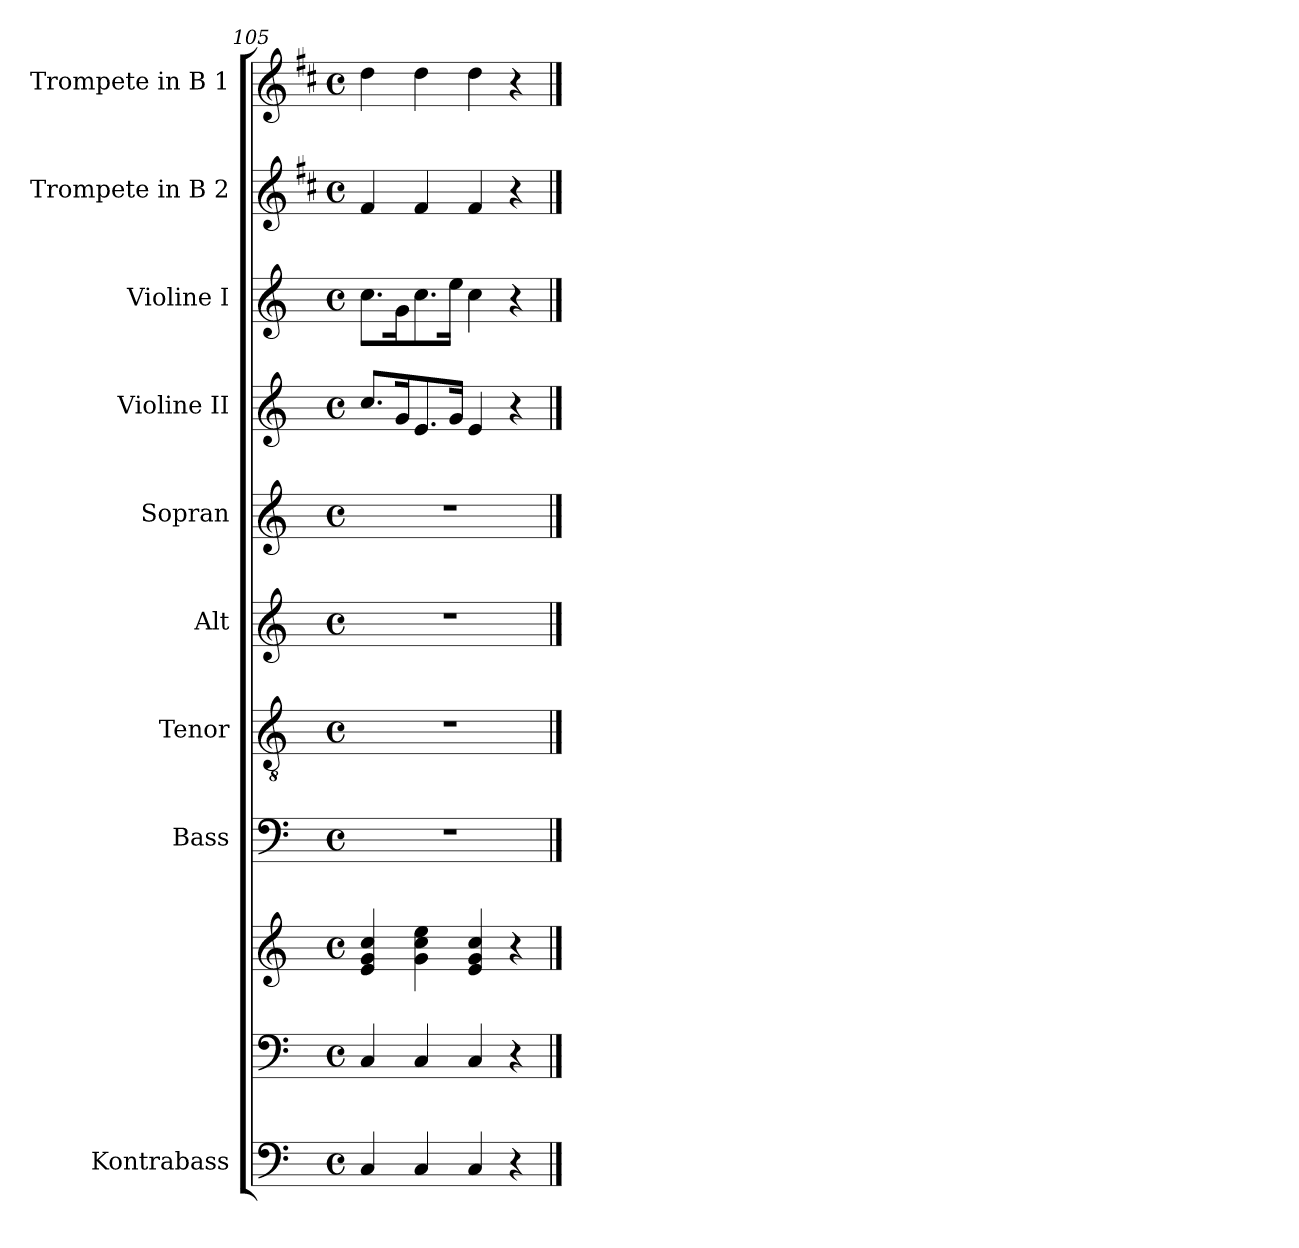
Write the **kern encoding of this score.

**kern	**kern	**kern	**kern	**kern	**kern	**kern	**kern	**kern	**kern	**kern
*part10	*part9	*part9	*part8	*part7	*part6	*part5	*part4	*part3	*part2	*part1
*staff11	*staff10	*staff9	*staff8	*staff7	*staff6	*staff5	*staff4	*staff3	*staff2	*staff1
*I"Kontrabass	*	*	*I"Bass	*I"Tenor	*I"Alt	*I"Sopran	*I"Violine II	*I"Violine I	*I"Trompete in B 2	*I"Trompete in B 1
*I'Kb.	*	*	*I'B	*I'T	*I'A	*I'S	*I'Vl. II	*I'Vl. I	*	*
*clefF4	*clefF4	*clefG2	*clefF4	*clefGv2	*clefG2	*clefG2	*clefG2	*clefG2	*clefG2	*clefG2
*ITrd7c12	*	*	*	*	*	*	*	*	*ITrd1c2	*ITrd1c2
*k[]	*k[]	*k[]	*k[]	*k[]	*k[]	*k[]	*k[]	*k[]	*k[]	*k[]
*C:	*C:	*C:	*C:	*C:	*C:	*C:	*C:	*C:	*C:	*C:
*M4/4	*M4/4	*M4/4	*M4/4	*M4/4	*M4/4	*M4/4	*M4/4	*M4/4	*M4/4	*M4/4
*met(c)	*met(c)	*met(c)	*met(c)	*met(c)	*met(c)	*met(c)	*met(c)	*met(c)	*met(c)	*met(c)
=105	=105	=105	=105	=105	=105	=105	=105	=105	=105	=105
4CC/	4C/	4e/ 4g/ 4cc/	1r	1r	1r	1r	8.cc/L	8.cc\L	4e/	4cc\
.	.	.	.	.	.	.	16g/k	16g\k	.	.
4CC/	4C/	4g\ 4cc\ 4ee\	.	.	.	.	8.e/	8.cc\	4e/	4cc\
.	.	.	.	.	.	.	16g/Jk	16ee\Jk	.	.
4CC/	4C/	4e/ 4g/ 4cc/	.	.	.	.	4e/	4cc\	4e/	4cc\
4r	4r	4r	.	.	.	.	4r	4r	4r	4r
==	==	==	==	==	==	==	==	==	==	==
*-	*-	*-	*-	*-	*-	*-	*-	*-	*-	*-
